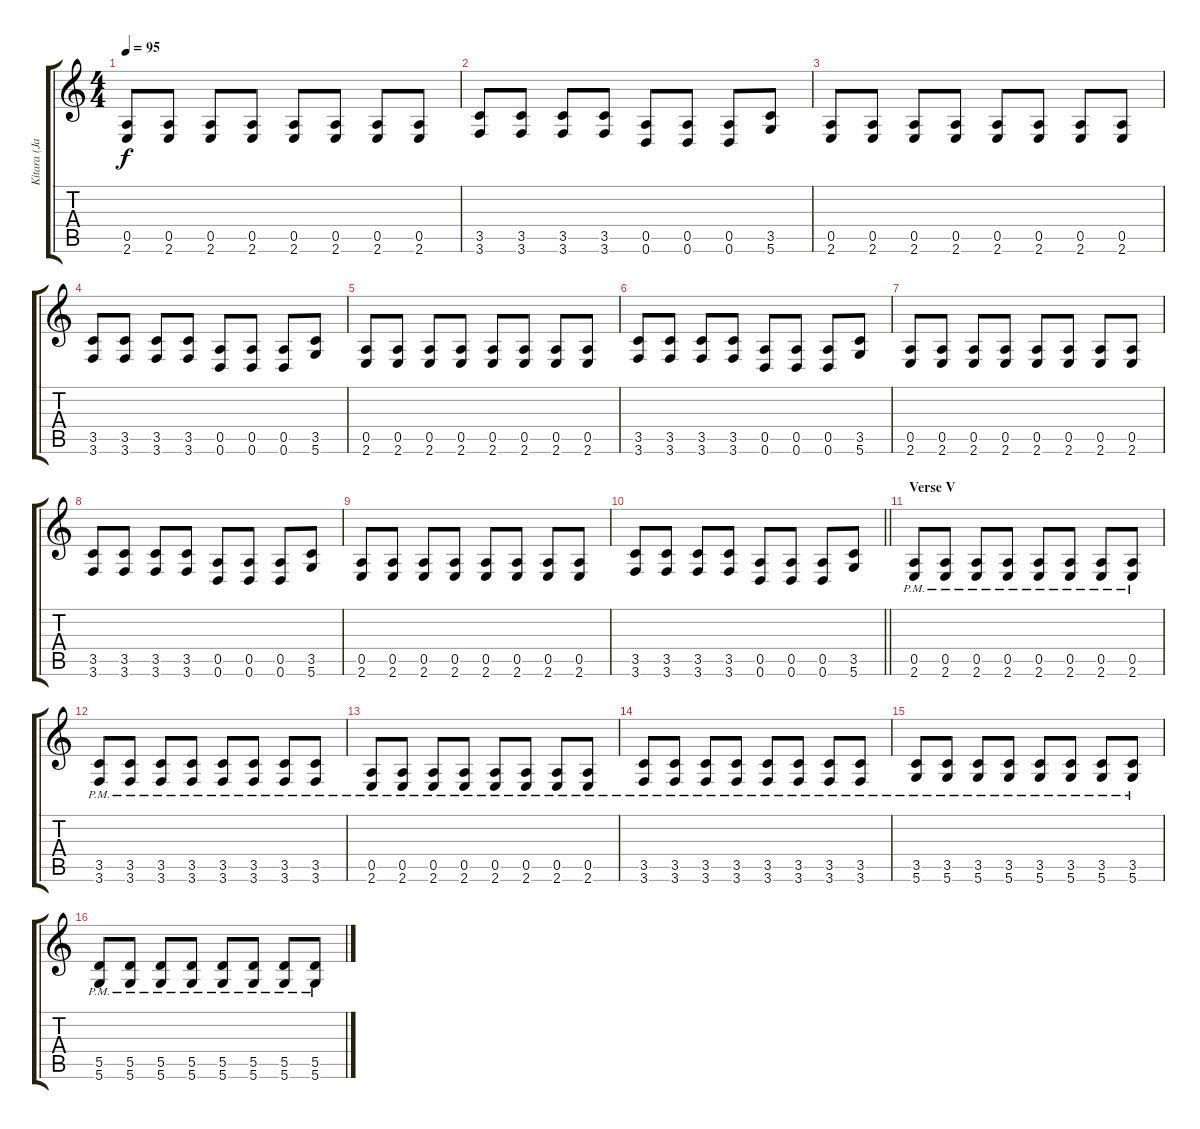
\track ("Kitara (Jarkko Petosalmi)" "Kitara (Ja") {instrument distortionguitar}
\staff {score tabs}
\tuning (E4 B3 G3 D3 A2 D2) {hide}
\ts (4 4)
\tempo 95
\clef g2
\ks c
(0.5 2.6).8{dy f} (0.5 2.6).8 (0.5 2.6).8 (0.5 2.6).8 (0.5 2.6).8 (0.5 2.6).8 (0.5 2.6).8 (0.5 2.6).8 |
(3.5 3.6).8 (3.5 3.6).8 (3.5 3.6).8 (3.5 3.6).8 (0.5 0.6).8 (0.5 0.6).8 (0.5 0.6).8 (3.5 5.6).8 |
(0.5 2.6).8 (0.5 2.6).8 (0.5 2.6).8 (0.5 2.6).8 (0.5 2.6).8 (0.5 2.6).8 (0.5 2.6).8 (0.5 2.6).8 |
(3.5 3.6).8 (3.5 3.6).8 (3.5 3.6).8 (3.5 3.6).8 (0.5 0.6).8 (0.5 0.6).8 (0.5 0.6).8 (3.5 5.6).8 |
(0.5 2.6).8 (0.5 2.6).8 (0.5 2.6).8 (0.5 2.6).8 (0.5 2.6).8 (0.5 2.6).8 (0.5 2.6).8 (0.5 2.6).8 |
(3.5 3.6).8 (3.5 3.6).8 (3.5 3.6).8 (3.5 3.6).8 (0.5 0.6).8 (0.5 0.6).8 (0.5 0.6).8 (3.5 5.6).8 |
(0.5 2.6).8 (0.5 2.6).8 (0.5 2.6).8 (0.5 2.6).8 (0.5 2.6).8 (0.5 2.6).8 (0.5 2.6).8 (0.5 2.6).8 |
(3.5 3.6).8 (3.5 3.6).8 (3.5 3.6).8 (3.5 3.6).8 (0.5 0.6).8 (0.5 0.6).8 (0.5 0.6).8 (3.5 5.6).8 |
(0.5 2.6).8 (0.5 2.6).8 (0.5 2.6).8 (0.5 2.6).8 (0.5 2.6).8 (0.5 2.6).8 (0.5 2.6).8 (0.5 2.6).8 |
\barLineRight lightlight
(3.5 3.6).8 (3.5 3.6).8 (3.5 3.6).8 (3.5 3.6).8 (0.5 0.6).8 (0.5 0.6).8 (0.5 0.6).8 (3.5 5.6).8 |
\section ("" "Verse V")
(0.5{pm} 2.6{pm}).8 (0.5{pm} 2.6{pm}).8 (0.5{pm} 2.6{pm}).8 (0.5{pm} 2.6{pm}).8 (0.5{pm} 2.6{pm}).8 (0.5{pm} 2.6{pm}).8 (0.5{pm} 2.6{pm}).8 (0.5{pm} 2.6{pm}).8 |
(3.5{pm} 3.6{pm}).8 (3.5{pm} 3.6{pm}).8 (3.5{pm} 3.6{pm}).8 (3.5{pm} 3.6{pm}).8 (3.5{pm} 3.6{pm}).8 (3.5{pm} 3.6{pm}).8 (3.5{pm} 3.6{pm}).8 (3.5{pm} 3.6{pm}).8 |
(0.5{pm} 2.6{pm}).8 (0.5{pm} 2.6{pm}).8 (0.5{pm} 2.6{pm}).8 (0.5{pm} 2.6{pm}).8 (0.5{pm} 2.6{pm}).8 (0.5{pm} 2.6{pm}).8 (0.5{pm} 2.6{pm}).8 (0.5{pm} 2.6{pm}).8 |
(3.5{pm} 3.6{pm}).8 (3.5{pm} 3.6{pm}).8 (3.5{pm} 3.6{pm}).8 (3.5{pm} 3.6{pm}).8 (3.5{pm} 3.6{pm}).8 (3.5{pm} 3.6{pm}).8 (3.5{pm} 3.6{pm}).8 (3.5{pm} 3.6{pm}).8 |
(3.5{pm} 5.6{pm}).8 (3.5{pm} 5.6{pm}).8 (3.5{pm} 5.6{pm}).8 (3.5{pm} 5.6{pm}).8 (3.5{pm} 5.6{pm}).8 (3.5{pm} 5.6{pm}).8 (3.5{pm} 5.6{pm}).8 (3.5{pm} 5.6{pm}).8 |
(5.5{pm} 5.6{pm}).8 (5.5{pm} 5.6{pm}).8 (5.5{pm} 5.6{pm}).8 (5.5{pm} 5.6{pm}).8 (5.5{pm} 5.6{pm}).8 (5.5{pm} 5.6{pm}).8 (5.5{pm} 5.6{pm}).8 (5.5{pm} 5.6{pm}).8
